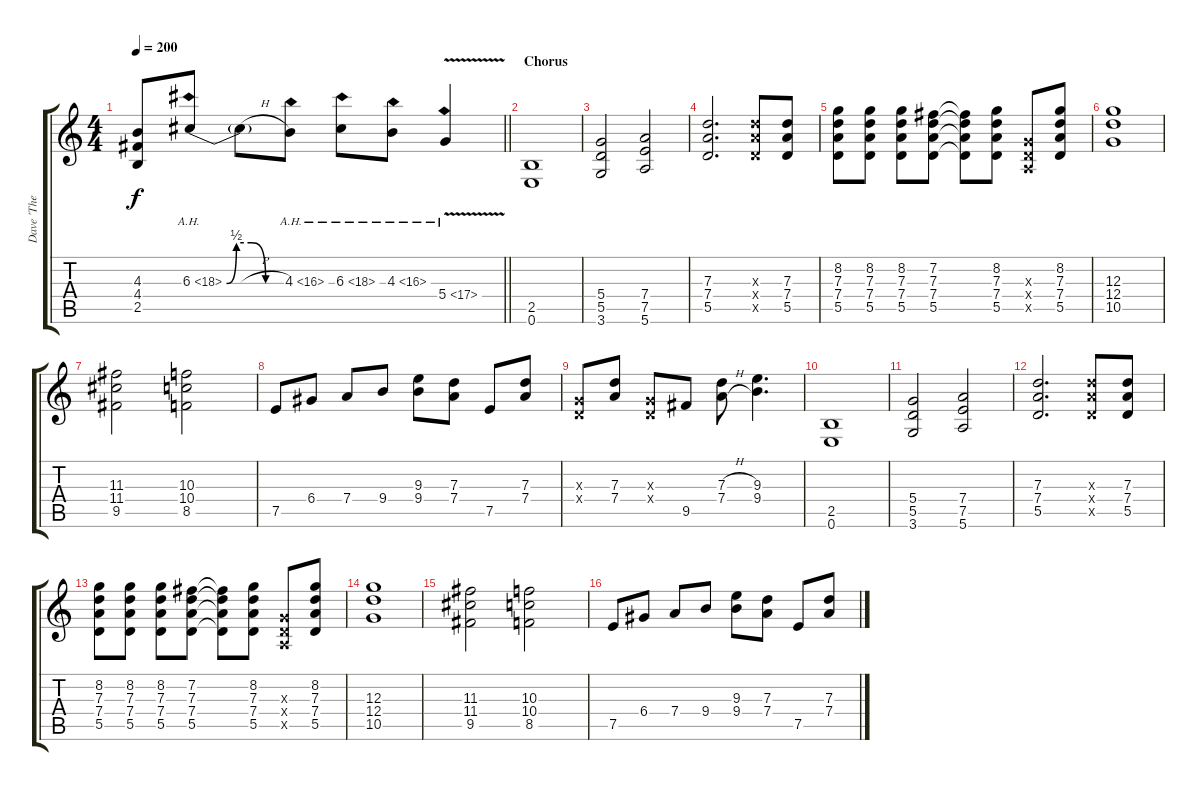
\track ("Dave 'The Snake' Sabo - Rhytm" "Dave 'The ") {instrument distortionguitar}
\staff {score tabs}
\tuning (E4 B3 G3 D3 A2 E2) {hide}
\ts (4 4)
\tempo 200
\clef g2
\barLineRight lightlight
\ks c
(4.3{t} 4.4{t} 2.5{t}).8{dy f} 6.3{be (custom 0 0 10 2 25 2 40 0 60 0) ah 12}.8 6.3{h t}.8 4.3{ah 12}.8 6.3{ah 12}.8 4.3{ah 12}.8 5.4{ah 12 v}.4 |
\section ("" "Chorus")
(2.5 0.6).1 |
(5.4 5.5 3.6).2 (7.4 7.5 5.6).2 |
(7.3 7.4 5.5).2{d} (7.3{x} 7.4{x} 5.5{x}).8 (7.3 7.4 5.5).8 |
(8.2 7.3 7.4 5.5).8 (8.2 7.3 7.4 5.5).8 (8.2 7.3 7.4 5.5).8 (7.2 7.3 7.4 5.5).8 (7.2{t} 7.3{t} 7.4{t} 5.5{t}).8 (8.2 7.3 7.4 5.5).8 (0.3{x} 0.4{x} 0.5{x}).8 (8.2 7.3 7.4 5.5).8 |
(12.3 12.4 10.5).1 |
(11.3 11.4 9.5).2 (10.3 10.4 8.5).2 |
7.5.8 6.4.8 7.4.8 9.4.8 (9.3 9.4).8 (7.3 7.4).8 7.5.8 (7.3 7.4).8 |
(0.3{x} 0.4{x}).8 (7.3 7.4).8 (0.3{x} 0.4{x}).8 9.5.8 (7.3{h} 7.4{h}).8 (9.3 9.4).4{d} |
(2.5 0.6).1 |
(5.4 5.5 3.6).2 (7.4 7.5 5.6).2 |
(7.3 7.4 5.5).2{d} (7.3{x} 7.4{x} 5.5{x}).8 (7.3 7.4 5.5).8 |
(8.2 7.3 7.4 5.5).8 (8.2 7.3 7.4 5.5).8 (8.2 7.3 7.4 5.5).8 (7.2 7.3 7.4 5.5).8 (7.2{t} 7.3{t} 7.4{t} 5.5{t}).8 (8.2 7.3 7.4 5.5).8 (0.3{x} 0.4{x} 0.5{x}).8 (8.2 7.3 7.4 5.5).8 |
(12.3 12.4 10.5).1 |
(11.3 11.4 9.5).2 (10.3 10.4 8.5).2 |
7.5.8 6.4.8 7.4.8 9.4.8 (9.3 9.4).8 (7.3 7.4).8 7.5.8 (7.3 7.4).8
